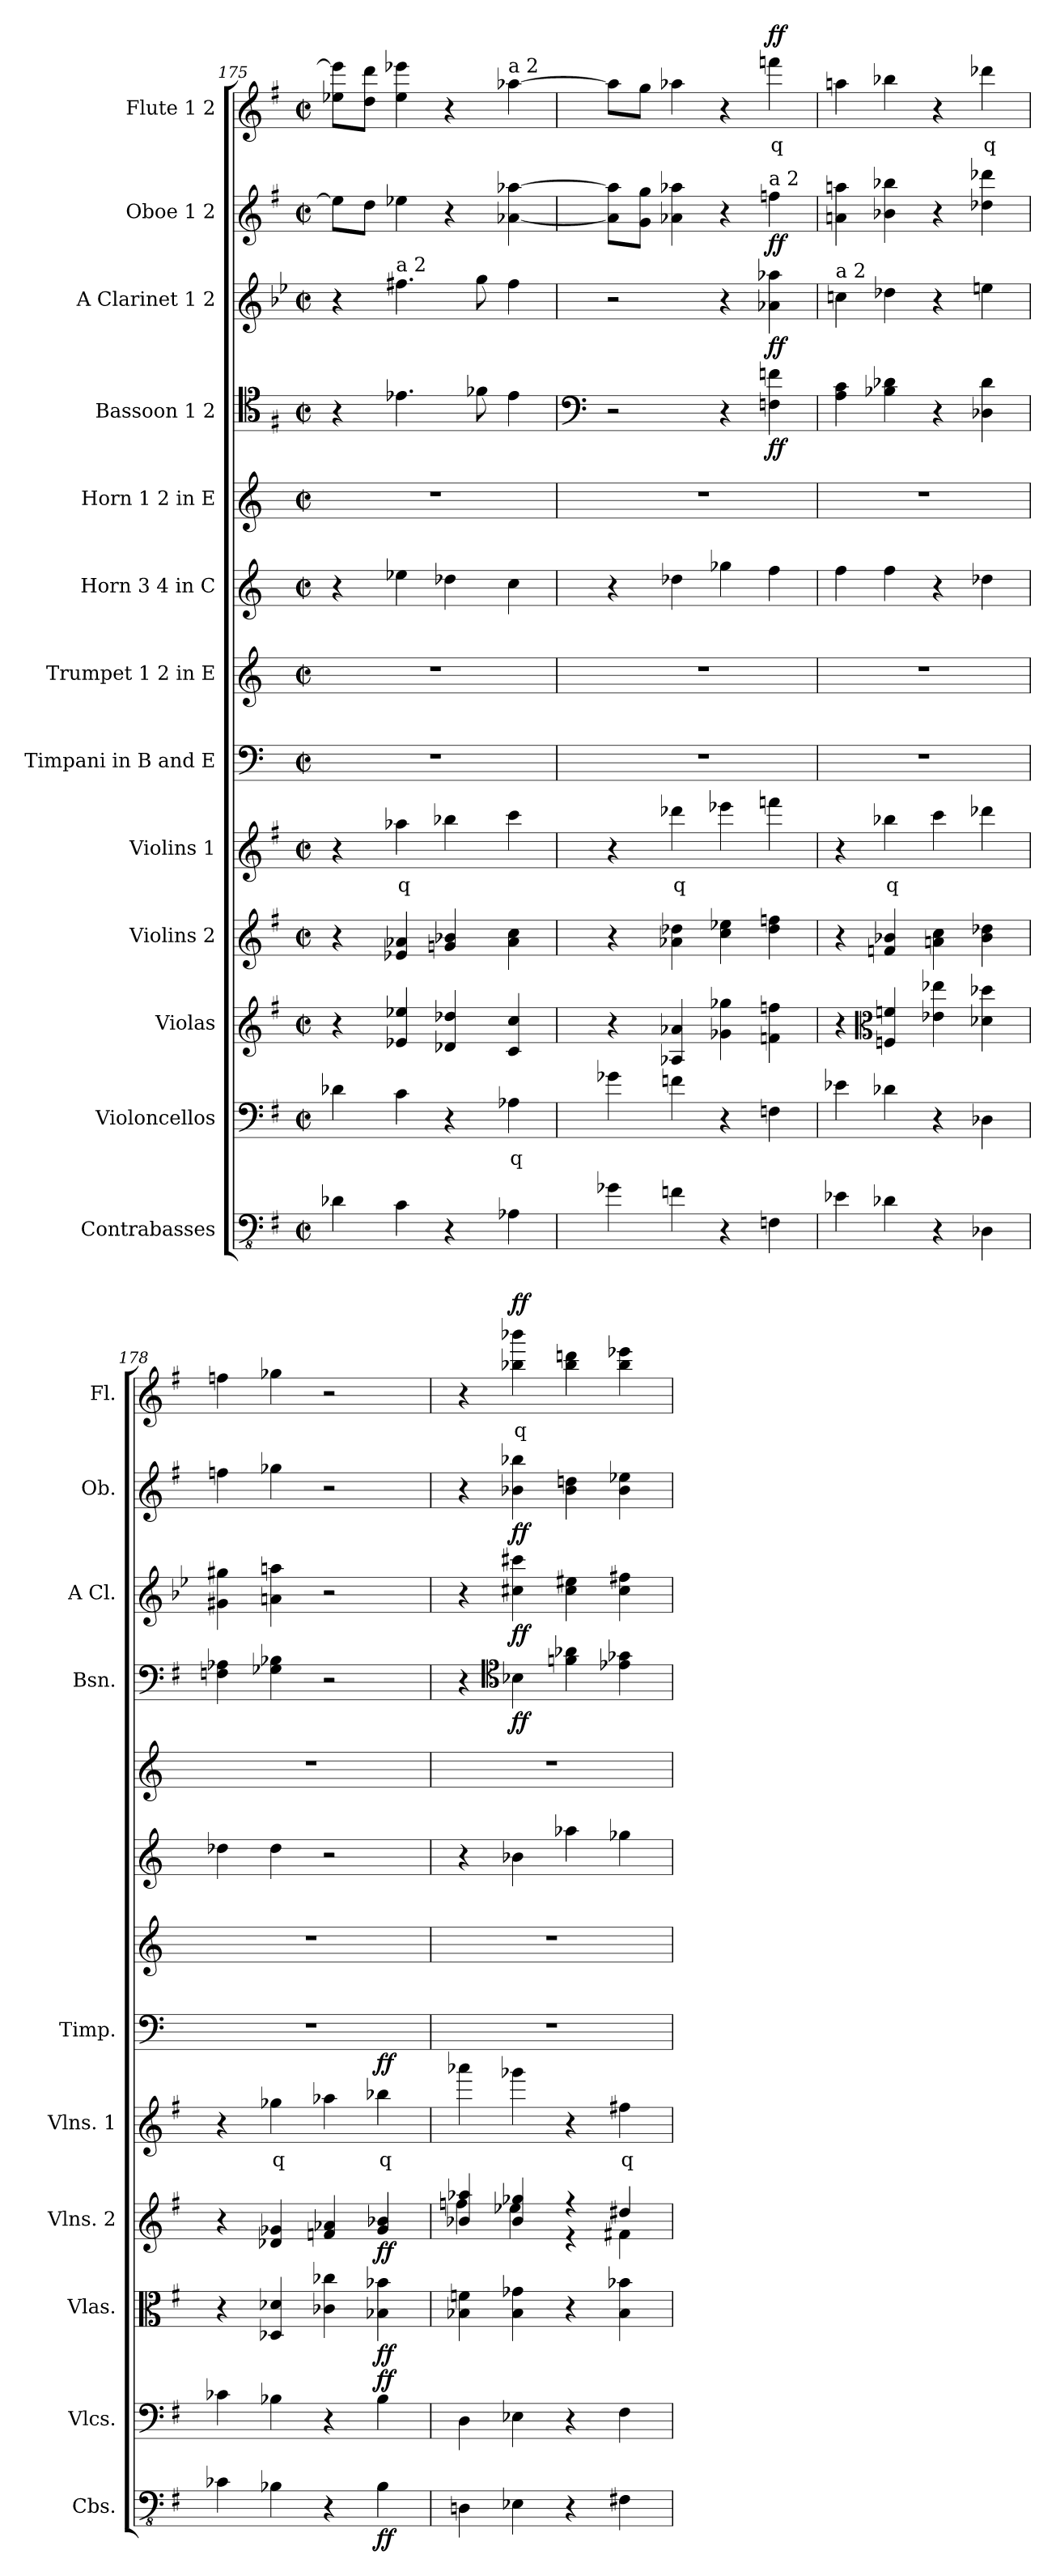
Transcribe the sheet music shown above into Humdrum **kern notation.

**kern	**dynam	**kern	**text	**dynam	**kern	**dynam	**kern	**dynam	**kern	**text	**dynam	**kern	**kern	**kern	**kern	**kern	**dynam	**kern	**dynam	**kern	**dynam	**kern	**text	**dynam
*part13	*part13	*part12	*part12	*part12	*part11	*part11	*part10	*part10	*part9	*part9	*part9	*part8	*part7	*part6	*part5	*part4	*part4	*part3	*part3	*part2	*part2	*part1	*part1	*part1
*staff13	*staff13	*staff12	*staff12	*staff12	*staff11	*staff11	*staff10	*staff10	*staff9	*staff9	*staff9	*staff8	*staff7	*staff6	*staff5	*staff4	*staff4	*staff3	*staff3	*staff2	*staff2	*staff1	*staff1	*staff1
*I"Contrabasses	*	*I"Violoncellos	*	*	*I"Violas	*	*I"Violins 2	*	*I"Violins 1	*	*	*I"Timpani in B and E	*I"Trumpet 1 2 in E	*I"Horn 3 4  in C	*I"Horn 1 2 in E	*I"Bassoon 1 2	*	*I"A Clarinet 1 2	*	*I"Oboe 1 2	*	*I"Flute 1 2	*	*
*I'Cbs.	*	*I'Vlcs.	*	*	*I'Vlas.	*	*I'Vlns. 2	*	*I'Vlns. 1	*	*	*I'Timp.	*	*	*	*I'Bsn.	*	*I'A Cl.	*	*I'Ob.	*	*I'Fl.	*	*
*clefFv4	*	*clefF4	*	*	*clefG2	*	*clefG2	*	*clefG2	*	*	*clefF4	*clefG2	*clefG2	*clefG2	*clefC4	*	*clefG2	*	*clefG2	*	*clefG2	*	*
*	*	*	*	*	*	*	*	*	*	*	*	*	*ITrd-2c-4	*ITrd7c12	*ITrd5c8	*	*	*ITrd2c3	*	*	*	*	*	*
*k[f#]	*	*k[f#]	*	*	*k[f#]	*	*k[f#]	*	*k[f#]	*	*	*k[]	*k[f#c#g#d#]	*k[]	*k[f#c#g#d#]	*k[f#]	*	*k[f#]	*	*k[f#]	*	*k[f#]	*	*
*M2/2	*	*M2/2	*	*	*M2/2	*	*M2/2	*	*M2/2	*	*	*M2/2	*M2/2	*M2/2	*M2/2	*M2/2	*	*M2/2	*	*M2/2	*	*M2/2	*	*
*met(c|)	*	*met(c|)	*	*	*met(c|)	*	*met(c|)	*	*met(c|)	*	*	*met(c|)	*met(c|)	*met(c|)	*met(c|)	*met(c|)	*	*met(c|)	*	*met(c|)	*	*met(c|)	*	*
=175	=175	=175	=175	=175	=175	=175	=175	=175	=175	=175	=175	=175	=175	=175	=175	=175	=175	=175	=175	=175	=175	=175	=175	=175
4D-X\	.	4d-X\	.	.	4r	.	4r	.	4r	.	.	1r	1r	4r	1r	4r	.	4r	.	8ee-\L]	.	8ee-X\ 8eee-\]L	.	.
.	.	.	.	.	.	.	.	.	.	.	.	.	.	.	.	.	.	.	.	8dd\J	.	8dd\ 8ddd\J	.	.
!	!	!	!	!	!	!	!	!	!	!	!	!	!	!	!	!	!	!LO:TX:a:t=a 2	!	!	!	!	!	!
!	!	!	!	!	!	!	!	!	!	!LO:LY:b:color=#FF0000	!	!	!	!	!	!	!	!	!	!	!	!	!	!
4C\	.	4c\	.	.	4e-X/ 4ee-X/	.	4e-X/ 4a-X/	.	4aa-X\	q	.	.	.	4e-X\	.	4.e-X\	.	4.dd#X\	.	4ee-X\	.	4ee-\ 4eee-X\	.	.
4r	.	4r	.	.	4d-X/ 4dd-X/	.	4gn/ 4b-X/	.	4bb-X\	.	.	.	.	4d-X\	.	.	.	.	.	4r	.	4r	.	.
.	.	.	.	.	.	.	.	.	.	.	.	.	.	.	.	8f-X\	.	8ee\	.	.	.	.	.	.
!	!	!	!	!	!	!	!	!	!	!	!	!	!	!	!	!	!	!	!	!	!	!LO:TX:a:t=a 2	!	!
!	!	!	!LO:LY:b:color=#FF0000	!	!	!	!	!	!	!	!	!	!	!	!	!	!	!	!	!	!	!	!	!
4AA-X\	.	4A-X\	q	.	4c/ 4cc/	.	4a-\ 4cc\	.	4ccc\	.	.	.	.	4c\	.	4e-\	.	4dd#\	.	[4a-X\ [4aa-X\	.	[4aa-X\	.	.
=176	=176	=176	=176	=176	=176	=176	=176	=176	=176	=176	=176	=176	=176	=176	=176	=176	=176	=176	=176	=176	=176	=176	=176	=176
*	*	*	*	*	*	*	*	*	*	*	*	*	*	*	*	*clefF4	*	*	*	*	*	*	*	*
4G-X\	.	4g-X\	.	.	4r	.	4r	.	4r	.	.	1r	1r	4r	1r	2r	.	2r	.	8a-\] 8aa-\]L	.	8aa-\L]	.	.
.	.	.	.	.	.	.	.	.	.	.	.	.	.	.	.	.	.	.	.	8g\ 8gg\J	.	8gg\J	.	.
!	!	!	!	!	!	!	!	!	!	!LO:LY:b:color=#FF0000	!	!	!	!	!	!	!	!	!	!	!	!	!	!
4Fn\	.	4fn\	.	.	4A-X/ 4a-X/	.	4a-X\ 4dd-X\	.	4ddd-X\	q	.	.	.	4d-X\	.	.	.	.	.	4a-X\ 4aa-X\	.	4aa-X\	.	.
4r	.	4r	.	.	4g-X\ 4gg-X\	.	4cc\ 4ee-X\	.	4eee-X\	.	.	.	.	4g-X\	.	4r	.	4r	.	4r	.	4r	.	.
!	!	!	!	!	!	!	!	!	!	!	!	!	!	!	!	!	!	!	!	!LO:TX:a:t=a 2	!	!	!	!
!	!	!	!	!	!	!	!	!	!	!	!	!	!	!	!	!	!LO:DY:b	!	!LO:DY:b	!	!LO:DY:b	!	!LO:LY:b:color=#FF0000	!LO:DY:b
4FFn\	.	4Fn\	.	.	4fn\ 4ffn\	.	4dd-\ 4ffn\	.	4fffn\	.	.	.	.	4f\	.	4Fn\ 4fn\	ff	4fn\ 4ffn\	ff	4ffn\	ff	4fffn\	q	ff
=177	=177	=177	=177	=177	=177	=177	=177	=177	=177	=177	=177	=177	=177	=177	=177	=177	=177	=177	=177	=177	=177	=177	=177	=177
!	!	!	!	!	!	!	!	!	!	!	!	!	!	!	!	!	!	!LO:TX:a:t=a 2	!	!	!	!	!	!
4E-X\	.	4e-X\	.	.	4r	.	4r	.	4r	.	.	1r	1r	4f\	1r	4A\ 4c\	.	4an\	.	4an\ 4aan\	.	4aan\	.	.
*	*	*	*	*	*clefC3	*	*	*	*	*	*	*	*	*	*	*	*	*	*	*	*	*	*	*
!	!	!	!	!	!	!	!	!	!	!LO:LY:b:color=#FF0000	!	!	!	!	!	!	!	!	!	!	!	!	!	!
4D-X\	.	4d-X\	.	.	4Fn/ 4fn/	.	4fn/ 4b-X/	.	4bb-X\	q	.	.	.	4f\	.	4B-X\ 4d-X\	.	4b-X\	.	4b-X\ 4bb-X\	.	4bb-X\	.	.
4r	.	4r	.	.	4e-X\ 4ee-X\	.	4an\ 4cc\	.	4ccc\	.	.	.	.	4r	.	4r	.	4r	.	4r	.	4r	.	.
!	!	!	!	!	!	!	!	!	!	!	!	!	!	!	!	!	!	!	!	!	!	!	!LO:LY:b:color=#FF0000	!
4DD-X\	.	4D-X\	.	.	4d-X\ 4dd-X\	.	4b-\ 4dd-X\	.	4ddd-X\	.	.	.	.	4d-X\	.	4D-X\ 4d-\	.	4cc#X\	.	4dd-X\ 4ddd-X\	.	4ddd-X\	q	.
=178	=178	=178	=178	=178	=178	=178	=178	=178	=178	=178	=178	=178	=178	=178	=178	=178	=178	=178	=178	=178	=178	=178	=178	=178
4C-X\	.	4c-X\	.	.	4r	.	4r	.	4r	.	.	1r	1r	4d-X\	1r	4Fn\ 4A-X\	.	4e#X\ 4ee#X\	.	4ffn\	.	4ffn\	.	.
!	!	!	!	!	!	!	!	!	!	!LO:LY:b:color=#FF0000	!	!	!	!	!	!	!	!	!	!	!	!	!	!
4BB-X\	.	4B-X\	.	.	4D-X/ 4d-X/	.	4d-X/ 4g-X/	.	4gg-X\	q	.	.	.	4d-\	.	4G-X\ 4B-X\	.	4f#X\ 4ff#X\	.	4gg-X\	.	4gg-X\	.	.
4r	.	4r	.	.	4c-X\ 4cc-X\	.	4fn/ 4a-X/	.	4aa-X\	.	.	.	.	2r	.	2r	.	2r	.	2r	.	2r	.	.
!	!LO:DY:b	!	!	!LO:DY:b	!	!LO:DY:b	!	!LO:DY:b	!	!LO:LY:b:color=#FF0000	!LO:DY:b	!	!	!	!	!	!	!	!	!	!	!	!	!
4BB-\	ff	4B-\	.	ff	4B-X\ 4b-X\	ff	4g-/ 4b-X/	ff	4bb-X\	q	ff	.	.	.	.	.	.	.	.	.	.	.	.	.
=179	=179	=179	=179	=179	=179	=179	=179	=179	=179	=179	=179	=179	=179	=179	=179	=179	=179	=179	=179	=179	=179	=179	=179	=179
*	*	*	*	*	*	*	*^	*	*	*	*	*	*	*	*	*	*	*	*	*	*	*	*	*
4DDn\	.	4D\	.	.	4B-X\ 4fn\	.	4b-X/ 4aa-X/	4ffn\	.	4aaa-X\	.	.	1r	1r	4r	1r	4r	.	4r	.	4r	.	4r	.	.
*	*	*	*	*	*	*	*	*	*	*	*	*	*	*	*	*	*clefC4	*	*	*	*	*	*	*	*
!	!	!	!	!	!	!	!	!	!	!	!	!	!	!	!	!	!	!LO:DY:b	!	!LO:DY:b	!	!LO:DY:b	!	!LO:LY:b:color=#FF0000	!LO:DY:b
4EE-X\	.	4E-X\	.	.	4B-\ 4g-X\	.	4b-/ 4gg-X/	4ee-X\	.	4ggg-X\	.	.	.	.	4B-X\	.	4B-X\	ff	4a#X\ 4aa#X\	ff	4b-X\ 4bb-X\	ff	4bb-X\ 4bbb-X\	q	ff
4r	.	4r	.	.	4r	.	4r	4r	.	4r	.	.	.	.	4a-X\	.	4fn\ 4a-X\	.	4a#\ 4cc##X\	.	4b-\ 4ddn\	.	4bb-\ 4dddn\	.	.
!	!	!	!	!	!	!	!	!	!	!	!LO:LY:b:color=#FF0000	!	!	!	!	!	!	!	!	!	!	!	!	!	!
4FF#X\	.	4F#\	.	.	4B-\ 4b-X\	.	4dd#X/	4f#X\	.	4ff#X\	q	.	.	.	4g-X\	.	4e-X\ 4g-X\	.	4a#\ 4dd#X\	.	4b-\ 4ee-X\	.	4bb-\ 4eee-X\	.	.
*	*	*	*	*	*	*	*v	*v	*	*	*	*	*	*	*	*	*	*	*	*	*	*	*	*	*
=	=	=	=	=	=	=	=	=	=	=	=	=	=	=	=	=	=	=	=	=	=	=	=	=
*-	*-	*-	*-	*-	*-	*-	*-	*-	*-	*-	*-	*-	*-	*-	*-	*-	*-	*-	*-	*-	*-	*-	*-	*-
